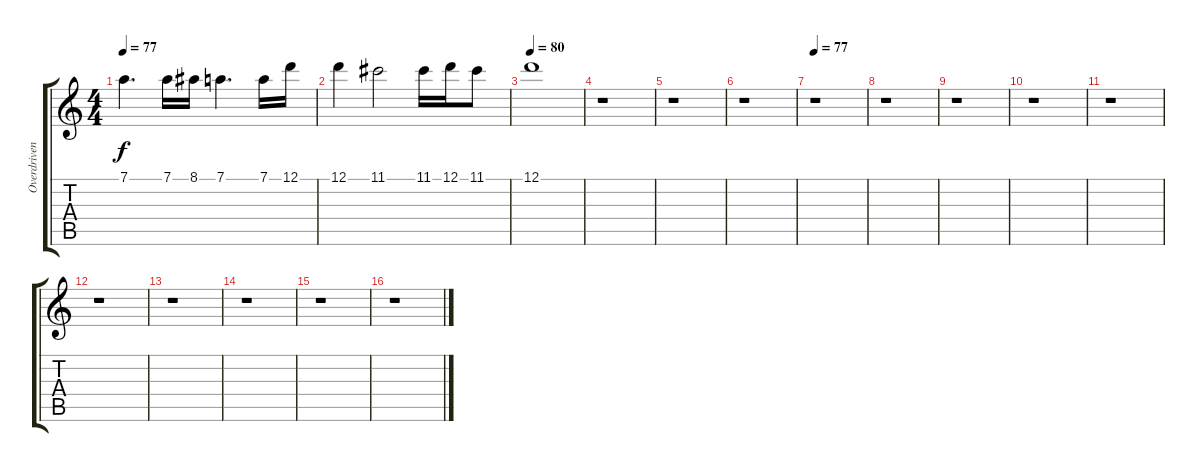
\track ("Overdriven electric" "Overdriven") {instrument overdrivenguitar}
\staff {score tabs}
\tuning (D4 A3 Gb3 D3 A2 D2) {hide}
\ts (4 4)
\tempo 77
\clef g2
\ks c
7.1.4{d dy f} 7.1.16 8.1.16 7.1.4{d} 7.1.16 12.1.16 |
12.1.4 11.1.2 11.1.16 12.1.16 11.1.8 |
\tempo 80
12.1.1 |
r.1 |
r.1 |
r.1 |
\tempo 77
r.1 |
r.1 |
r.1 |
r.1 |
r.1 |
r.1 |
r.1 |
r.1 |
r.1 |
r.1
